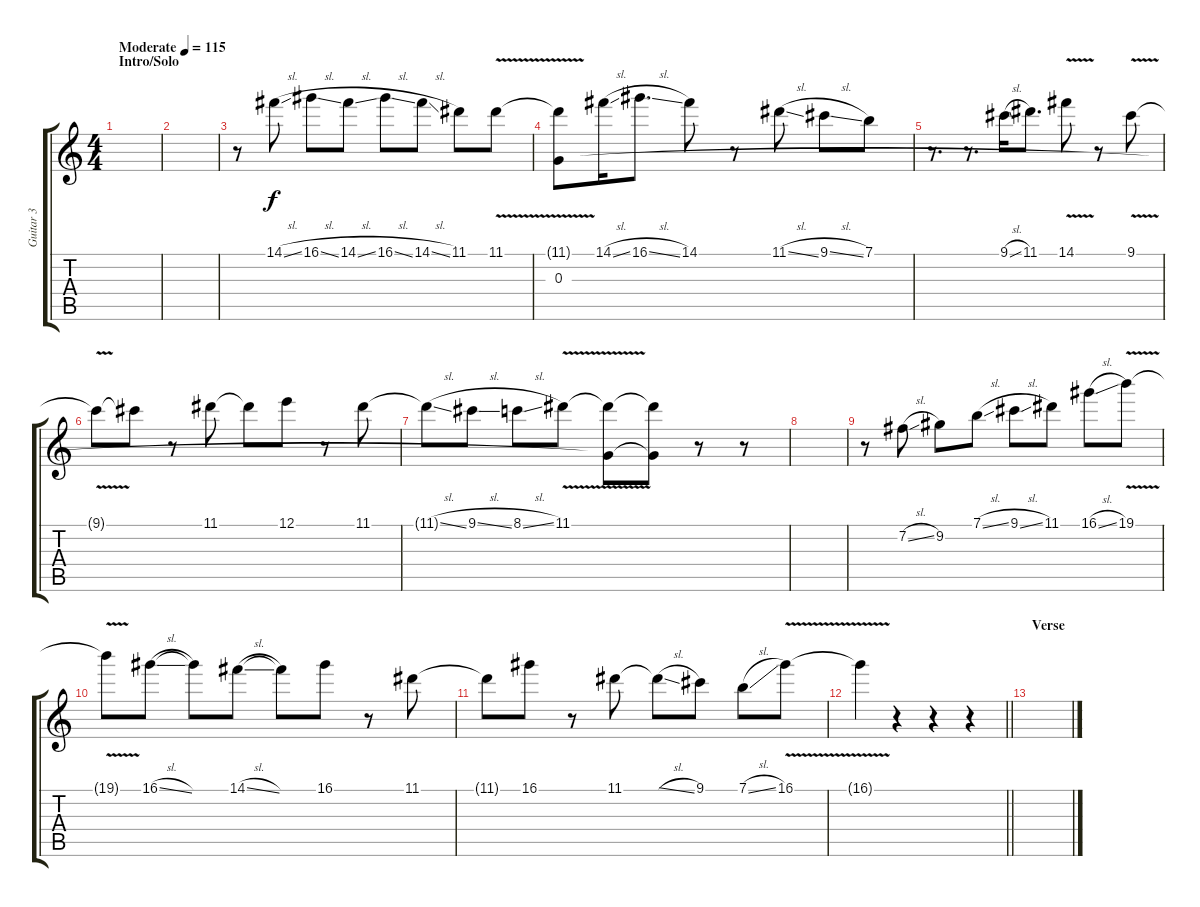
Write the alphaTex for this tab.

\track ("Guitar 3" "Guitar 3") {instrument overdrivenguitar}
\staff {score tabs}
\tuning (E4 B3 G3 D3 A2 E2) {hide}
\ts (4 4)
\section ("" "Intro/Solo")
\tempo (115 "Moderate")
\clef g2
\ks c
|
|
r.8 14.1{sl}.8 16.1{sl}.8 14.1{sl}.8 16.1{sl}.8 14.1{sl}.8 11.1.8 11.1{v}.8 |
(11.1{t} 0.3).8 14.1{sl}.16 16.1{sl}.8{d} 14.1.8 r.8 11.1{sl}.8 9.1{sl}.8 7.1.8 |
r.8{d} r.8{d} 9.1{sl}.16 11.1.8{d} 14.1{v}.8 r.8 9.1{v}.8 |
9.1{t}.8 9.1{t}.8 r.8 11.1.8 11.1{t}.8 12.1.8 r.8 11.1.8 |
11.1{sl t}.8 9.1{sl}.8 8.1{sl}.8 11.1{v}.8 (11.1{t} 0.3{t}).8 (11.1{t} 0.3{t}).8 r.8 r.8 |
|
r.8 7.2{sl}.8 9.2.8 7.1{sl}.8 9.1{sl}.8 11.1.8 16.1{sl}.8 19.1{v}.8 |
19.1{t}.8 16.1{sl}.8 16.1{t}.8 14.1{sl}.8 14.1{t}.8 16.1.8 r.8 11.1.8 |
11.1{t}.8 16.1.8 r.8 11.1.8 11.1{sl t}.8 9.1.8 7.1{sl}.8 16.1{v}.8 |
\barLineRight lightlight
16.1{t}.4 r.4 r.4 r.4 |
\section ("" "Verse")
